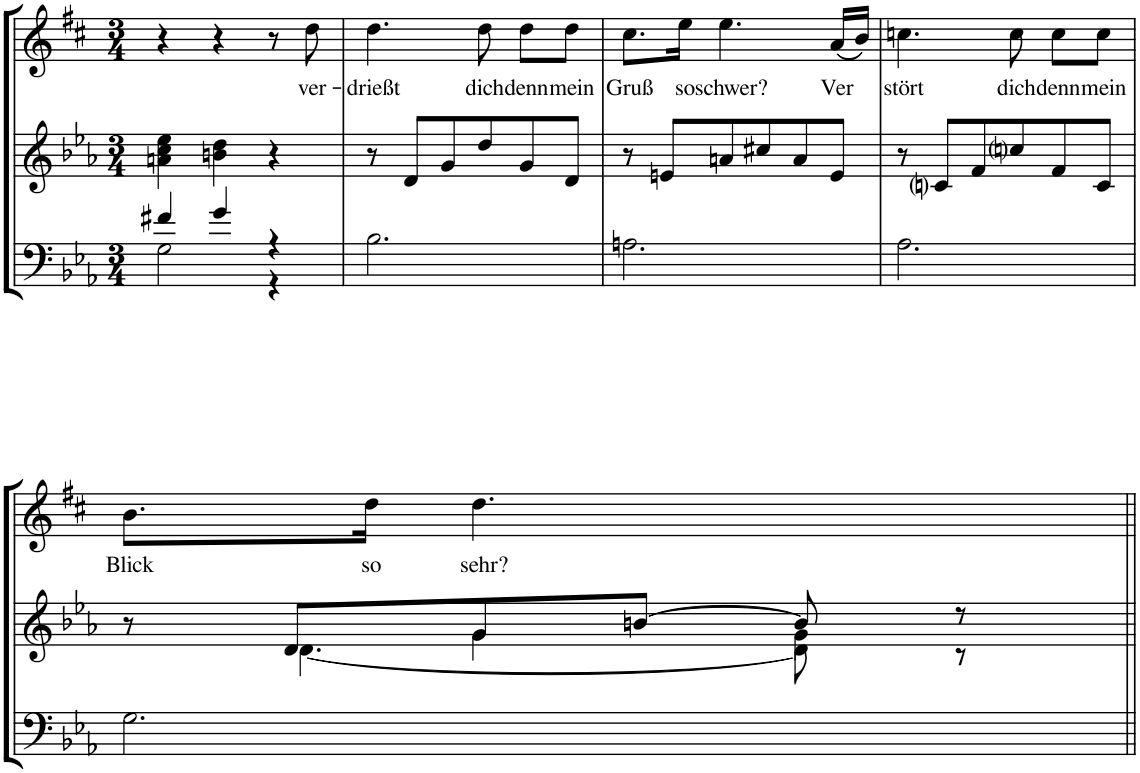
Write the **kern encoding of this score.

**kern	**kern	**kern	**text
*part3	*part2	*part1	*part1
*staff3	*staff2	*staff1	*staff1
*I"Midi_1	*I"Midi_1	*I"Midi_1	*
!!LO:PB:g=z
*clefF4	*clefG2	*clefG2	*
*k[b-e-a-]	*k[b-e-a-]	*k[f#c#]	*
*E-:	*E-:	*D:	*
*M3/4	*M3/4	*M3/4	*
=31	=31	=31	=31
*^	*^	*	*
*	*	*	*^	*	*
4f#X/	2G\	4an\ 4cc\ 4ee-\	2.ryy	2.ryy	4r	.
4g/	.	4bn\ 4dd\	.	.	4r	.
4r	4r	4r	.	.	8r	.
!	!	!	!	!	!	!LO:LY:b
.	.	.	.	.	8dd\	ver-
=32	=32	=32	=32	=32	=32	=32
!	!	!	!	!	!	!LO:LY:b
2.ryy	2.B-\	8r	2.ryy	2.ryy	4.dd\	-drießt
.	.	8d/L	.	.	.	.
.	.	8g/	.	.	.	.
!	!	!	!	!	!	!LO:LY:b
.	.	8dd/	.	.	8dd\	dich
!	!	!	!	!	!	!LO:LY:b
.	.	8g/	.	.	8dd\L	denn
!	!	!	!	!	!	!LO:LY:b
.	.	8d/J	.	.	8dd\J	mein
=33	=33	=33	=33	=33	=33	=33
!	!	!	!	!	!	!LO:LY:b
2.ryy	2.An\	8r	2.ryy	2.ryy	8.cc#\L	Gruß
.	.	8en/L	.	.	.	.
!	!	!	!	!	!	!LO:LY:b
.	.	.	.	.	16ee\Jk	so
!	!	!	!	!	!	!LO:LY:b
.	.	8an/	.	.	4.ee\	schwer?
.	.	8cc#X/	.	.	.	.
.	.	8a/	.	.	.	.
!	!	!	!	!	!	!LO:LY:b
.	.	8e/J	.	.	(<16a/LL	Ver
.	.	.	.	.	16b/JJ)	.
=34	=34	=34	=34	=34	=34	=34
!	!	!	!	!	!	!LO:LY:b
2.ryy	2.A-\	8r	2.ryy	2.ryy	4.ccn\	stört
.	.	8cni/L	.	.	.	.
.	.	8f/	.	.	.	.
!	!	!	!	!	!	!LO:LY:b
.	.	8ccni/	.	.	8cc\	dich
!	!	!	!	!	!	!LO:LY:b
.	.	8f/	.	.	8cc\L	denn
!	!	!	!	!	!	!LO:LY:b
.	.	8c/J	.	.	8cc\J	mein
!!LO:LB:g=z
=35	=35	=35	=35	=35	=35	=35
!	!	!	!	!	!	!LO:LY:b
2.ryy	2.G\	8r	4ryy	8ryy	8.b\L	Blick
.	.	8d/L	.	[4.d\	.	.
!	!	!	!	!	!	!LO:LY:b
.	.	.	.	.	16dd\Jk	so
!	!	!	!	!	!	!LO:LY:b
.	.	8g/	4g\	.	4.dd\	sehr?
.	.	[8bn/J	.	.	.	.
.	.	8b/]	4g\	8d\]	.	.
.	.	8r	.	8r	8ryy	.
*v	*v	*	*	*	*	*
*	*v	*v	*v	*	*
=||	=||	=||	=||
*-	*-	*-	*-
